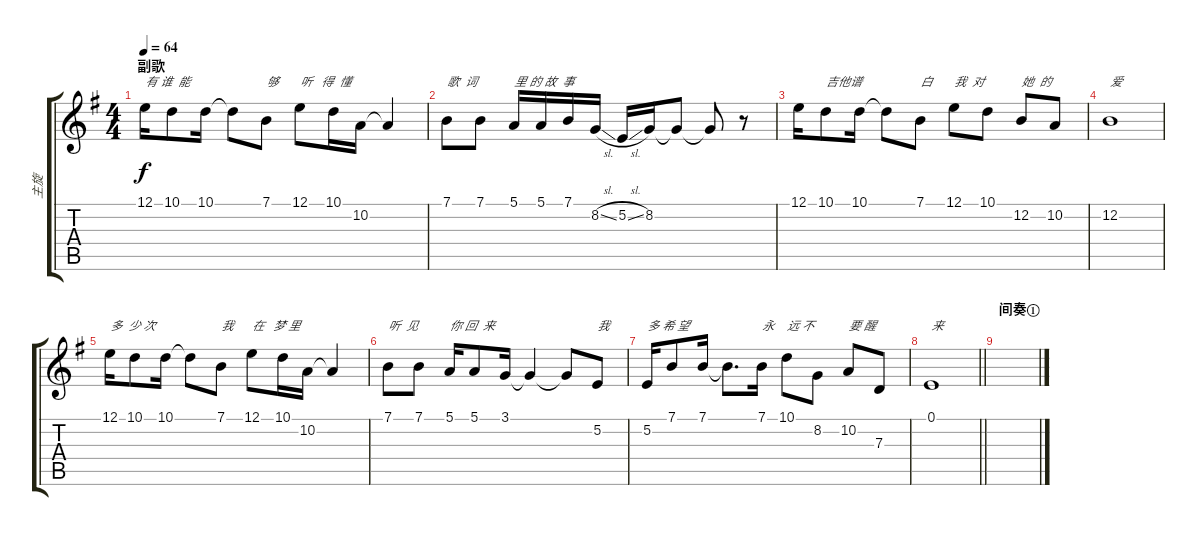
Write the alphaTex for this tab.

\track ("主旋" "主旋") {instrument harmonica}
\staff {score tabs}
\tuning (E4 B3 G3 D3 A2 E2) {hide}
\ts (4 4)
\section ("" "副歌")
\tempo 64
\clef g2
\ks g
12.1.16{txt "有 谁  能" dy f} 10.1.8 10.1.16 10.1{t}.8 7.1.8{txt "够"} 12.1.8{txt "听   得  懂"} 10.1.16 10.2.16 10.2{t}.4 |
7.1.8{txt "歌  词"} 7.1.8 5.1.16{txt "里 的 故  事"} 5.1.16 7.1.16 8.2{sl}.16 5.2{sl}.16 8.2.16 8.2{t}.8 8.2{t}.8 r.8 |
12.1.16{txt " "} 10.1.8{txt "吉他谱"} 10.1.16 10.1{t}.8 7.1.8{txt "白 "} 12.1.8{txt "我  对"} 10.1.8 12.2.8{txt "她  的"} 10.2.8 |
12.2.1{txt "爱"} |
12.1.16{txt "多  少 次"} 10.1.8 10.1.16 10.1{t}.8 7.1.8{txt "我"} 12.1.8{txt "在   梦 里"} 10.1.16 10.2.16 10.2{t}.4 |
7.1.8{txt "听  见"} 7.1.8 5.1.16{txt "你 回  来"} 5.1.8 3.1.16 3.1{t}.4 3.1{t}.8 5.2.8{txt "我"} |
5.2.16{txt "多 希 望"} 7.1.8 7.1.16 7.1{t}.8{d} 7.1.16{txt "永"} 10.1.8{txt "远 不"} 8.2.8 10.2.8{txt "要 醒"} 7.3.8 |
\barLineRight lightlight
0.1.1{txt "来"} |
\section ("" "间奏①")
